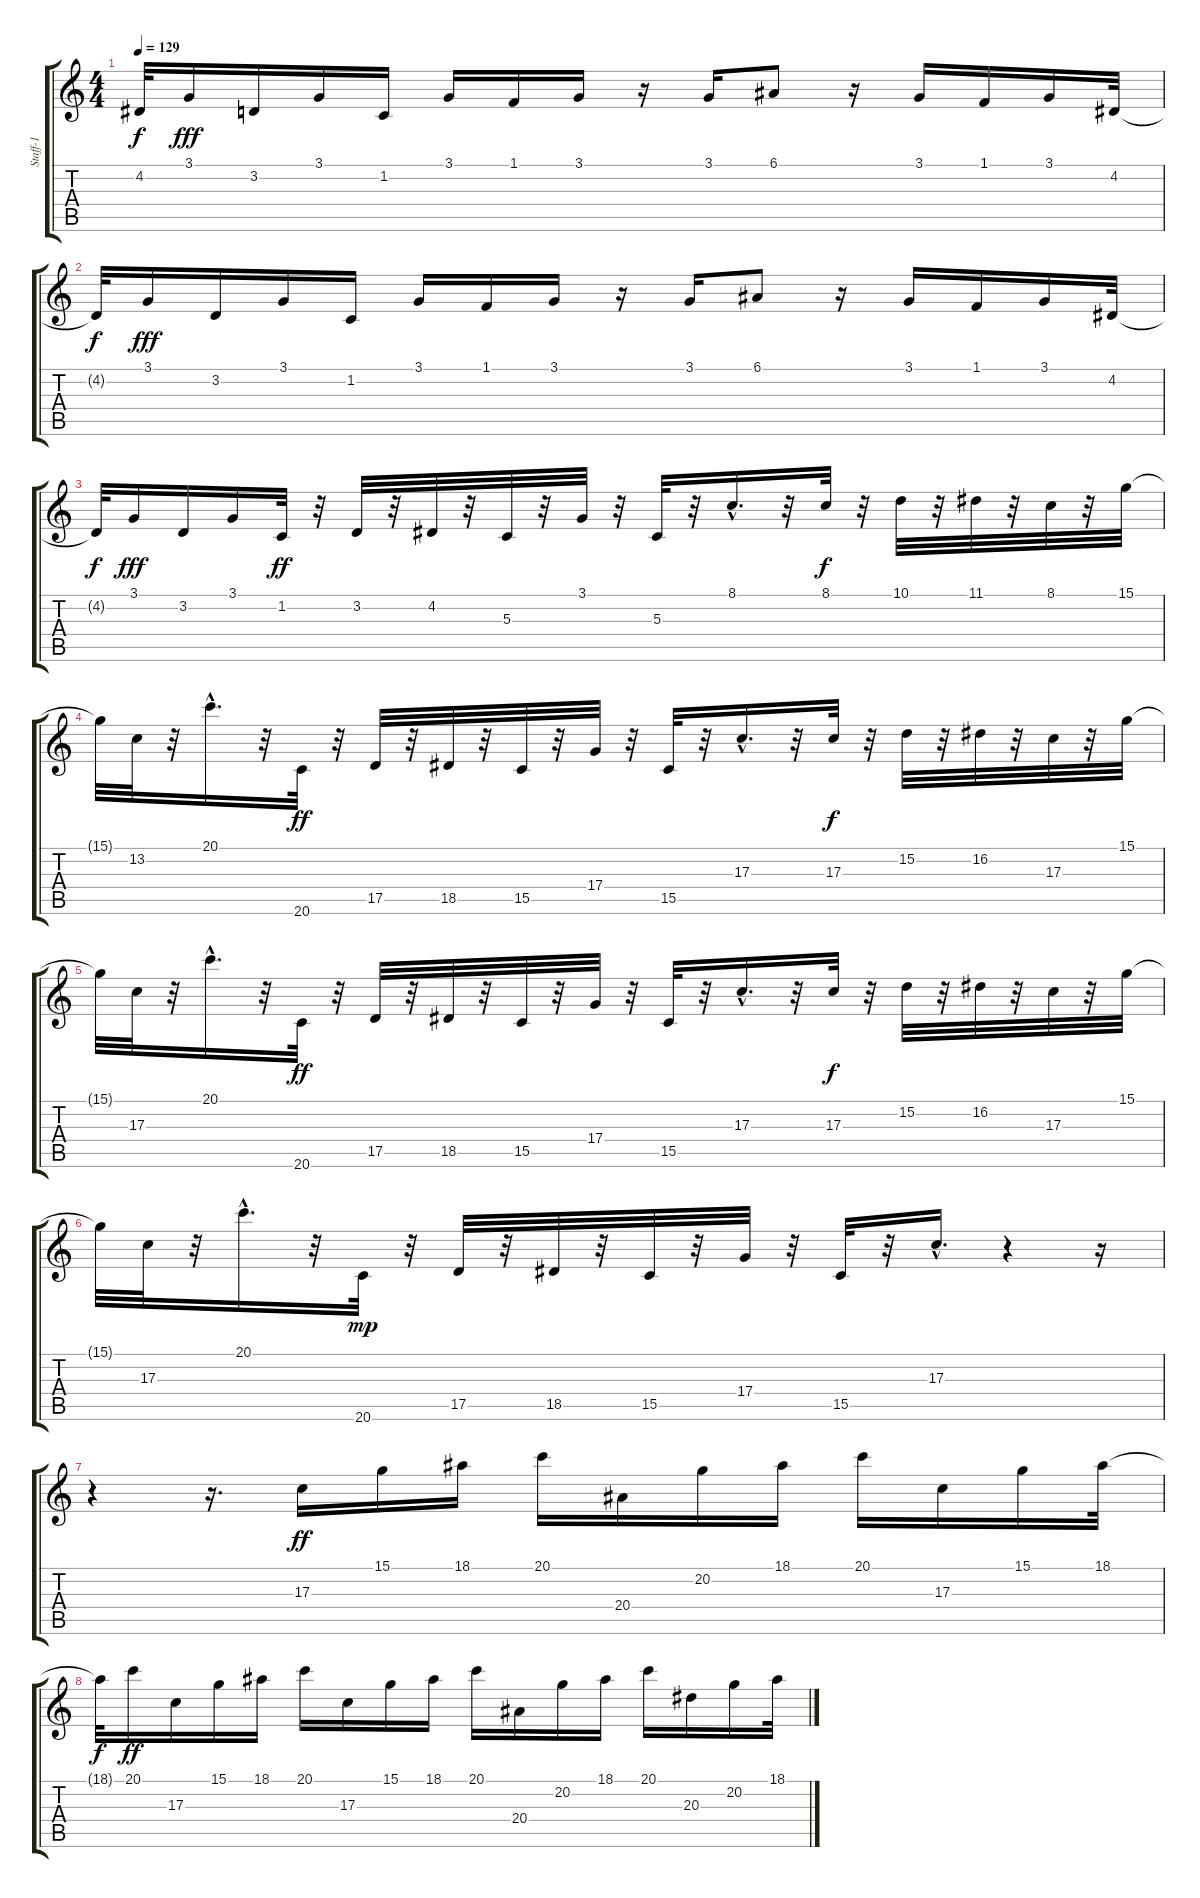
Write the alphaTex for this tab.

\track ("Staff-1" "Staff-1") {instrument ocarina}
\staff {score tabs}
\tuning (E4 B3 G3 D3 A2 E2) {hide}
\ts (4 4)
\tempo 129
\clef g2
\ks c
4.2{t}.32{dy f} 3.1.16{dy fff} 3.2.16 3.1.16 1.2.16 3.1.16 1.1.16 3.1.16 r.16 3.1.16 6.1.8 r.16 3.1.16 1.1.16 3.1.16 4.2.32 |
4.2{t}.32{dy f} 3.1.16{dy fff} 3.2.16 3.1.16 1.2.16 3.1.16 1.1.16 3.1.16 r.16 3.1.16 6.1.8 r.16 3.1.16 1.1.16 3.1.16 4.2.32 |
4.2{t}.32{dy f} 3.1.16{dy fff} 3.2.16 3.1.16 1.2.32{dy ff instrument ocarina} r.32 3.2.32 r.32 4.2.32 r.32 5.3.32 r.32 3.1.32 r.32 5.3.32 r.32 8.1{hac}.16{d} r.32 8.1.32{dy f} r.32 10.1.32 r.32 11.1.32 r.32 8.1.32 r.32 15.1.32 |
15.1{t}.32 13.2.32 r.32 20.1{hac}.16{d} r.32 20.6.32{dy ff} r.32 17.5.32 r.32 18.5.32 r.32 15.5.32 r.32 17.4.32 r.32 15.5.32 r.32 17.3{hac}.16{d} r.32 17.3.32{dy f} r.32 15.2.32 r.32 16.2.32 r.32 17.3.32 r.32 15.1.32 |
15.1{t}.32 17.3.32 r.32 20.1{hac}.16{d} r.32 20.6.32{dy ff} r.32 17.5.32 r.32 18.5.32 r.32 15.5.32 r.32 17.4.32 r.32 15.5.32 r.32 17.3{hac}.16{d} r.32 17.3.32{dy f} r.32 15.2.32 r.32 16.2.32 r.32 17.3.32 r.32 15.1.32 |
15.1{t}.32 17.3.32 r.32 20.1{hac}.16{d} r.32 20.6.32{dy mp} r.32 17.5.32 r.32 18.5.32 r.32 15.5.32 r.32 17.4.32 r.32 15.5.32 r.32 17.3{hac}.16{d} r.4 r.16 |
r.4 r.16{d} 17.3.16{dy ff instrument ocarina} 15.1.16 18.1.16 20.1.16 20.4.16 20.2.16 18.1.16 20.1.16 17.3.16 15.1.16 18.1.32 |
18.1{t}.32{dy f} 20.1.16{dy ff} 17.3.16{instrument englishhorn} 15.1.16 18.1.16 20.1.16 17.3.16{instrument oboe} 15.1.16 18.1.16 20.1.16 20.4.16{instrument clarinet} 20.2.16 18.1.16 20.1.16 20.3.16{instrument altosax} 20.2.16 18.1.32
